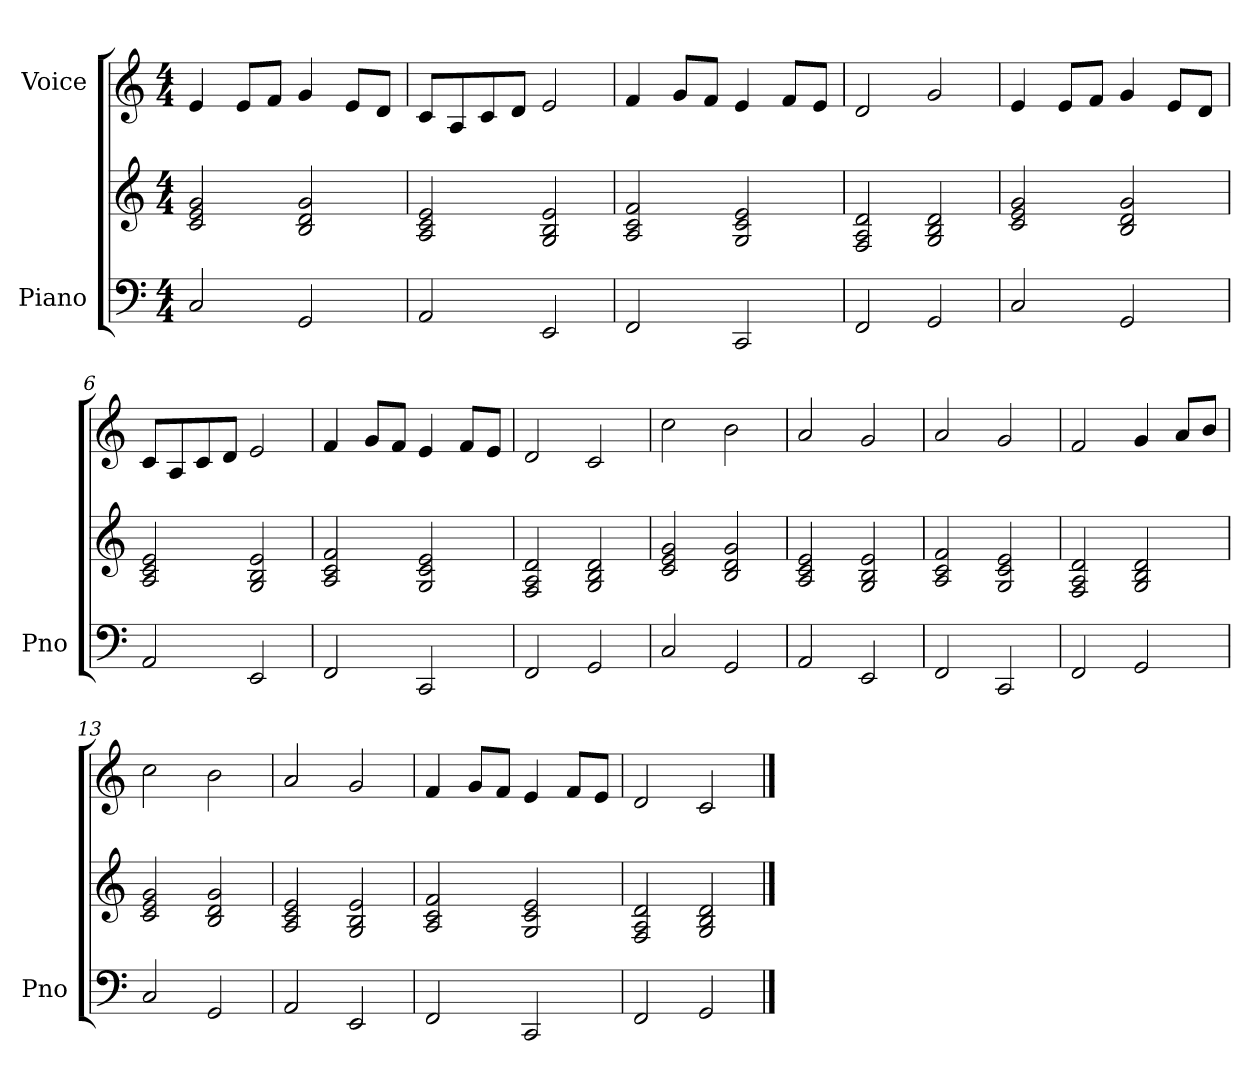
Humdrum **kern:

**kern	**kern	**kern
*part2	*part2	*part1
*staff3	*staff2	*staff1
*I"Piano	*	*I"Voice
*I'Pno	*	*
*clefF4	*clefG2	*clefG2
*k[]	*k[]	*k[]
*M4/4	*M4/4	*M4/4
=1	=1	=1
2C/	2c/ 2e/ 2g/	4e/
.	.	8e/L
.	.	8f/J
2GG/	2B/ 2d/ 2g/	4g/
.	.	8e/L
.	.	8d/J
=2	=2	=2
2AA/	2A/ 2c/ 2e/	8c/L
.	.	8A/
.	.	8c/
.	.	8d/J
2EE/	2G/ 2B/ 2e/	2e/
=3	=3	=3
2FF/	2A/ 2c/ 2f/	4f/
.	.	8g/L
.	.	8f/J
2CC/	2G/ 2c/ 2e/	4e/
.	.	8f/L
.	.	8e/J
=4	=4	=4
2FF/	2F/ 2A/ 2d/	2d/
2GG/	2G/ 2B/ 2d/	2g/
=5	=5	=5
2C/	2c/ 2e/ 2g/	4e/
.	.	8e/L
.	.	8f/J
2GG/	2B/ 2d/ 2g/	4g/
.	.	8e/L
.	.	8d/J
=6	=6	=6
2AA/	2A/ 2c/ 2e/	8c/L
.	.	8A/
.	.	8c/
.	.	8d/J
2EE/	2G/ 2B/ 2e/	2e/
=7	=7	=7
2FF/	2A/ 2c/ 2f/	4f/
.	.	8g/L
.	.	8f/J
2CC/	2G/ 2c/ 2e/	4e/
.	.	8f/L
.	.	8e/J
=8	=8	=8
2FF/	2F/ 2A/ 2d/	2d/
2GG/	2G/ 2B/ 2d/	2c/
!!LO:LB:g=z
=9	=9	=9
2C/	2c/ 2e/ 2g/	2cc\
2GG/	2B/ 2d/ 2g/	2b\
=10	=10	=10
2AA/	2A/ 2c/ 2e/	2a/
2EE/	2G/ 2B/ 2e/	2g/
=11	=11	=11
2FF/	2A/ 2c/ 2f/	2a/
2CC/	2G/ 2c/ 2e/	2g/
=12	=12	=12
2FF/	2F/ 2A/ 2d/	2f/
2GG/	2G/ 2B/ 2d/	4g/
.	.	8a/L
.	.	8b/J
=13	=13	=13
2C/	2c/ 2e/ 2g/	2cc\
2GG/	2B/ 2d/ 2g/	2b\
=14	=14	=14
2AA/	2A/ 2c/ 2e/	2a/
2EE/	2G/ 2B/ 2e/	2g/
=15	=15	=15
2FF/	2A/ 2c/ 2f/	4f/
.	.	8g/L
.	.	8f/J
2CC/	2G/ 2c/ 2e/	4e/
.	.	8f/L
.	.	8e/J
=16	=16	=16
2FF/	2F/ 2A/ 2d/	2d/
2GG/	2G/ 2B/ 2d/	2c/
==	==	==
*-	*-	*-
